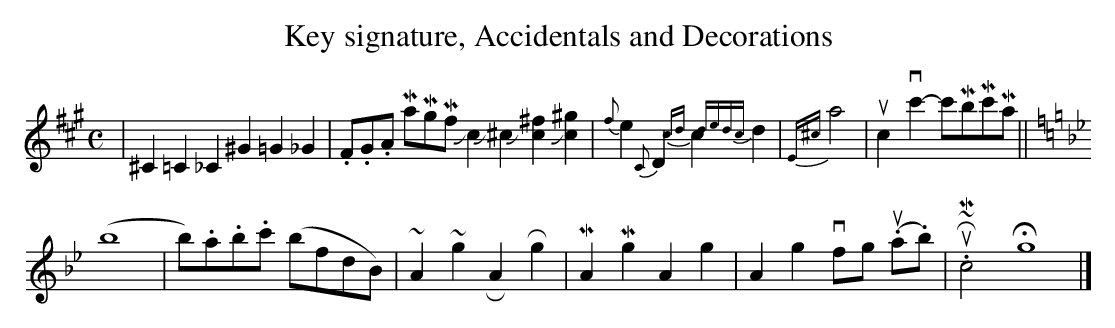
X:1
T:Key signature, Accidentals and Decorations
M:C
L:1/4
K:A
| ^C=C_C ^G=G_G | .F/.G/.A/ Ma/Mg/Mf/ Jc J^c  J[c^f] J[c^g]  \
| {f}e {C}D {cd}c {dedc}d | {E^c}a2 | uc vc'-c'/Mb/Mc'/Ma/ || [K:Bb]
(b4 \
| b/).a/.b/.c'/ (b/f/d/B/) | ~A ~g RA Rg | MA Mg kA kg \
| KA Kg vf/-g/ (u.a/.b/)  | uR~M.c2  Hg4 |]
